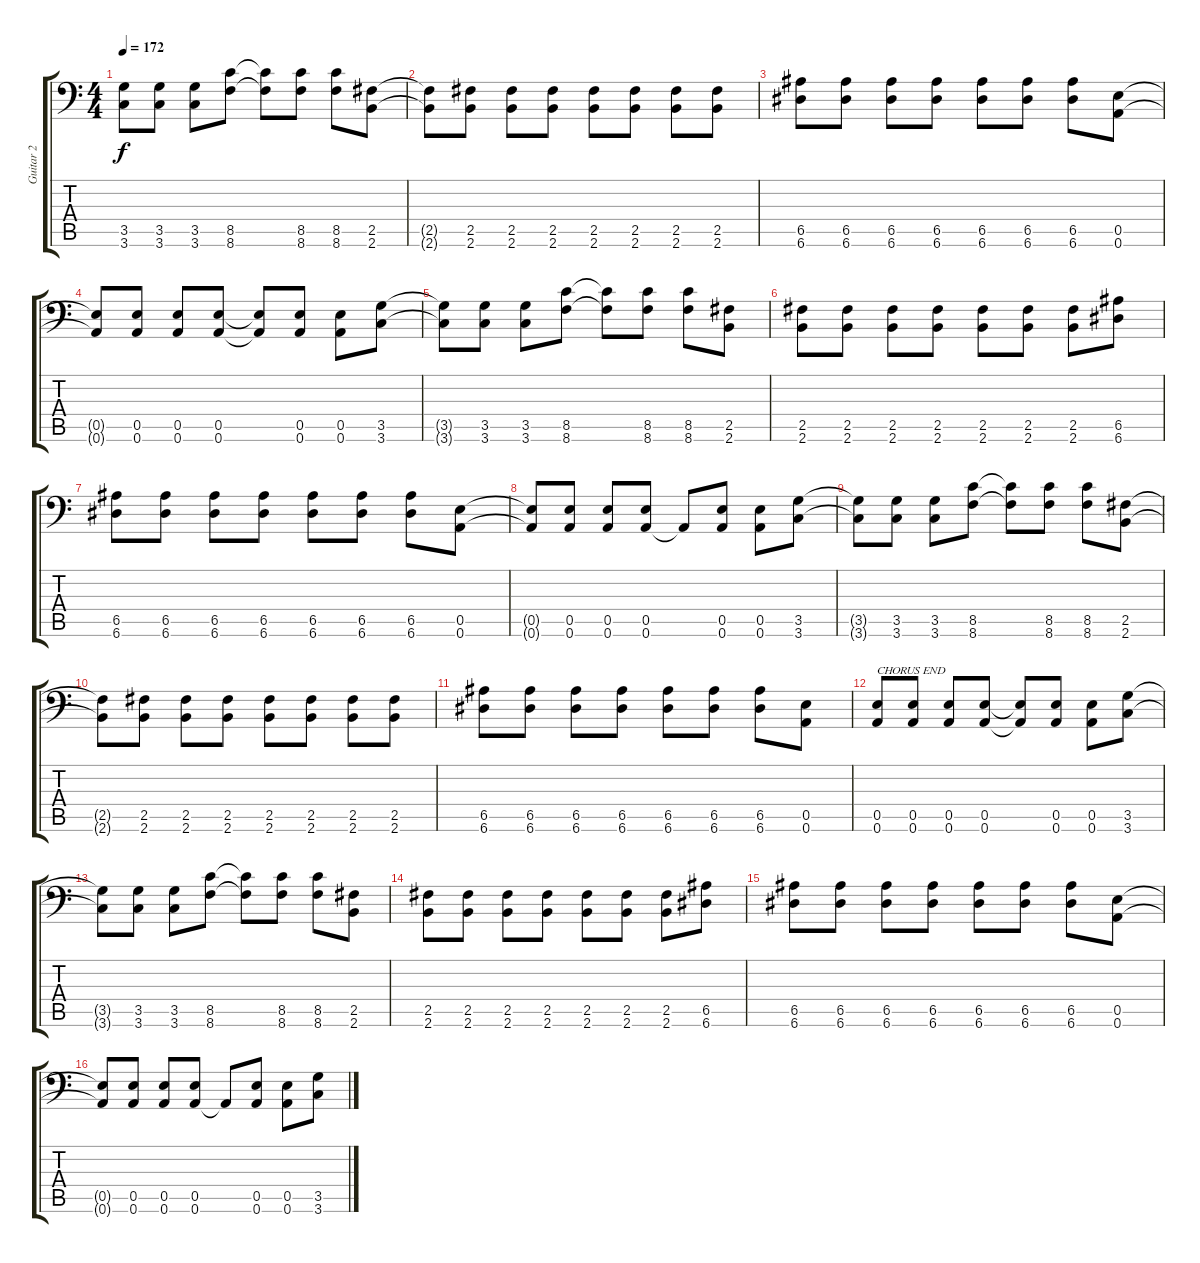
\track ("Guitar 2" "Guitar 2") {instrument distortionguitar}
\staff {score tabs}
\tuning (B3 Gb3 D3 A2 E2 A1) {hide}
\ts (4 4)
\tempo 172
\clef f4
\ks c
(3.5{t} 3.6{t}).8{dy f} (3.5 3.6).8 (3.5 3.6).8 (8.5 8.6).8 (8.5{t} 8.6{t}).8 (8.5 8.6).8 (8.5 8.6).8 (2.5 2.6).8 |
(2.5{t} 2.6{t}).8 (2.5 2.6).8 (2.5 2.6).8 (2.5 2.6).8 (2.5 2.6).8 (2.5 2.6).8 (2.5 2.6).8 (2.5 2.6).8 |
(6.5 6.6).8 (6.5 6.6).8 (6.5 6.6).8 (6.5 6.6).8 (6.5 6.6).8 (6.5 6.6).8 (6.5 6.6).8 (0.5 0.6).8 |
(0.5{t} 0.6{t}).8 (0.5 0.6).8 (0.5 0.6).8 (0.5 0.6).8 (0.5{t} 0.6{t}).8 (0.5 0.6).8 (0.5 0.6).8 (3.5 3.6).8 |
(3.5{t} 3.6{t}).8 (3.5 3.6).8 (3.5 3.6).8 (8.5 8.6).8 (8.5{t} 8.6{t}).8 (8.5 8.6).8 (8.5 8.6).8 (2.5 2.6).8 |
(2.5 2.6).8 (2.5 2.6).8 (2.5 2.6).8 (2.5 2.6).8 (2.5 2.6).8 (2.5 2.6).8 (2.5 2.6).8 (6.5 6.6).8 |
(6.5 6.6).8 (6.5 6.6).8 (6.5 6.6).8 (6.5 6.6).8 (6.5 6.6).8 (6.5 6.6).8 (6.5 6.6).8 (0.5 0.6).8 |
(0.5{t} 0.6{t}).8 (0.5 0.6).8 (0.5 0.6).8 (0.5 0.6).8 0.6{t}.8 (0.5 0.6).8 (0.5 0.6).8 (3.5 3.6).8 |
(3.5{t} 3.6{t}).8 (3.5 3.6).8 (3.5 3.6).8 (8.5 8.6).8 (8.5{t} 8.6{t}).8 (8.5 8.6).8 (8.5 8.6).8 (2.5 2.6).8 |
(2.5{t} 2.6{t}).8 (2.5 2.6).8 (2.5 2.6).8 (2.5 2.6).8 (2.5 2.6).8 (2.5 2.6).8 (2.5 2.6).8 (2.5 2.6).8 |
(6.5 6.6).8 (6.5 6.6).8 (6.5 6.6).8 (6.5 6.6).8 (6.5 6.6).8 (6.5 6.6).8 (6.5 6.6).8 (0.5 0.6).8 |
(0.5 0.6).8{txt "CHORUS END "} (0.5 0.6).8 (0.5 0.6).8 (0.5 0.6).8 (0.5{t} 0.6{t}).8 (0.5 0.6).8 (0.5 0.6).8 (3.5 3.6).8 |
(3.5{t} 3.6{t}).8 (3.5 3.6).8 (3.5 3.6).8 (8.5 8.6).8 (8.5{t} 8.6{t}).8 (8.5 8.6).8 (8.5 8.6).8 (2.5 2.6).8 |
(2.5 2.6).8 (2.5 2.6).8 (2.5 2.6).8 (2.5 2.6).8 (2.5 2.6).8 (2.5 2.6).8 (2.5 2.6).8 (6.5 6.6).8 |
(6.5 6.6).8 (6.5 6.6).8 (6.5 6.6).8 (6.5 6.6).8 (6.5 6.6).8 (6.5 6.6).8 (6.5 6.6).8 (0.5 0.6).8 |
(0.5{t} 0.6{t}).8 (0.5 0.6).8 (0.5 0.6).8 (0.5 0.6).8 0.6{t}.8 (0.5 0.6).8 (0.5 0.6).8 (3.5 3.6).8
